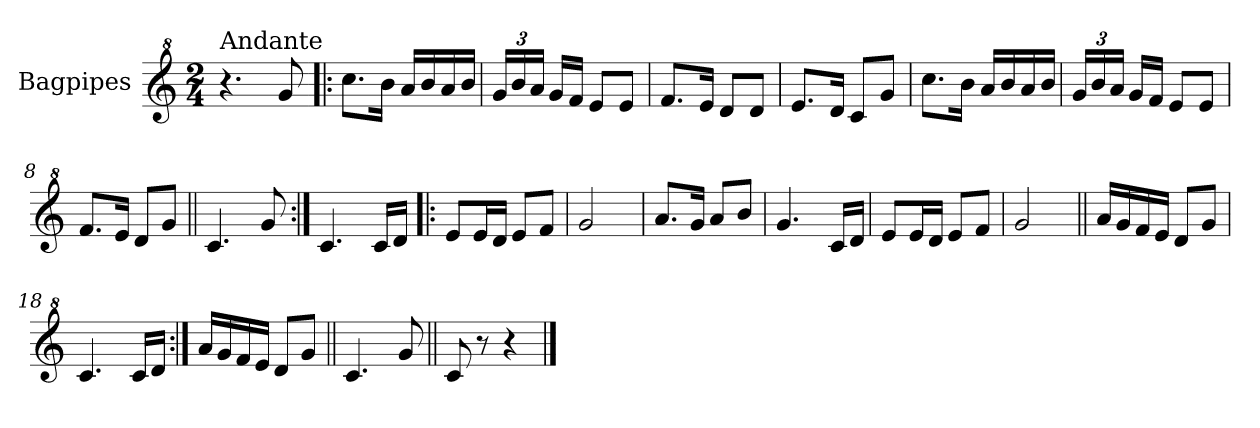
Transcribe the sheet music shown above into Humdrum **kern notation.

**kern
*part1
*staff1
*I"Bagpipes
*I'Bag
*clefG^2
*k[]
*C:
*M2/4
=1
!LO:TX:a:t=Andante
4.r
8gg/
=2!|:
8.ccc\L
16bb\Jk
16aa/LL
16bb/
16aa/
16bb/JJ
=3
*Xbrackettup
24gg/LL
24bb/
24aa/JJ
16gg/LL
16ff/JJ
8ee/L
8ee/J
=4
8.ff/L
16ee/Jk
8dd/L
8dd/J
=5
8.ee/L
16dd/Jk
8cc/L
8gg/J
=6
8.ccc\L
16bb\Jk
16aa/LL
16bb/
16aa/
16bb/JJ
=7
24gg/LL
24bb/
24aa/JJ
16gg/LL
16ff/JJ
8ee/L
8ee/J
=8
8.ff/L
16ee/Jk
8dd/L
8gg/J
!!LO:LB:g=z
=9||
4.cc/
8gg/
=10:|!
4.cc/
16cc/LL
16dd/JJ
=11!|:
8ee/L
16ee/L
16dd/JJ
8ee/L
8ff/J
=12
2gg/
=13
8.aa/L
16gg/Jk
8aa/L
8bb/J
=14
4.gg/
16cc/LL
16dd/JJ
=15
8ee/L
16ee/L
16dd/JJ
8ee/L
8ff/J
=16
2gg/
=17||
16aa/LL
16gg/
16ff/
16ee/JJ
8dd/L
8gg/J
=18
4.cc/
16cc/LL
16dd/JJ
!!LO:LB:g=z
=19:|!
16aa/LL
16gg/
16ff/
16ee/JJ
8dd/L
8gg/J
=20||
4.cc/
8gg/
=21||
8cc/
8r
4r
==
*-
